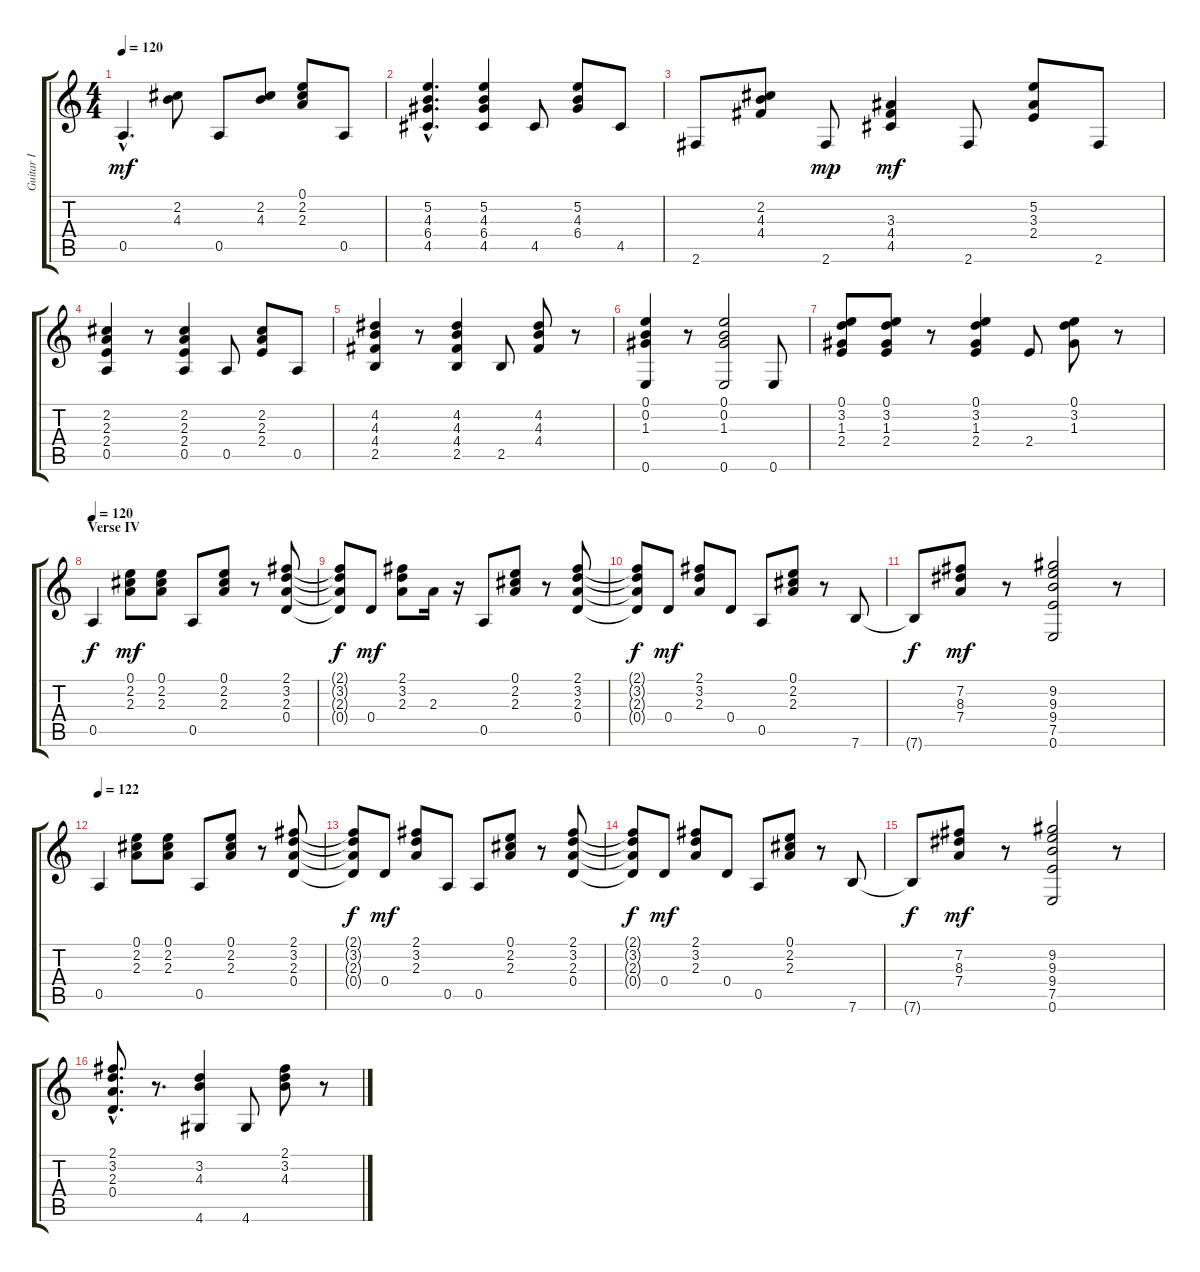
\track ("Guitar I" "Guitar I") {instrument acousticguitarsteel}
\staff {score tabs}
\tuning (E4 B3 G3 D3 A2 E2) {hide}
\ts (4 4)
\tempo 120
\clef g2
\ks c
0.5{hac}.4{d dy mf} (2.2 4.3).8 0.5.8 (2.2 4.3).8 (0.1 2.2 2.3).8 0.5.8 |
(5.2{hac} 4.3{hac} 6.4{hac} 4.5{hac}).4{d} (5.2 4.3 6.4 4.5).4 4.5.8 (5.2 4.3 6.4).8 4.5.8 |
2.6.8 (2.2 4.3 4.4).8 2.6.8{dy mp} (3.3 4.4 4.5).4{dy mf} 2.6.8 (5.2 3.3 2.4).8 2.6.8 |
(2.2 2.3 2.4 0.5).4 r.8 (2.2 2.3 2.4 0.5).4 0.5.8 (2.2 2.3 2.4).8 0.5.8 |
(4.2 4.3 4.4 2.5).4 r.8 (4.2 4.3 4.4 2.5).4 2.5.8 (4.2 4.3 4.4).8 r.8 |
(0.1 0.2 1.3 0.6).4 r.8 (0.1 0.2 1.3 0.6).2 0.6.8 |
(0.1 3.2 1.3 2.4).8 (0.1 3.2 1.3 2.4).8 r.8 (0.1 3.2 1.3 2.4).4 2.4.8 (0.1 3.2 1.3).8 r.8 |
\section ("" "Verse IV")
\tempo 120
0.5.4{dy f volume 12} (0.1 2.2 2.3).8{dy mf} (0.1 2.2 2.3).8 0.5.8 (0.1 2.2 2.3).8 r.8 (2.1 3.2 2.3 0.4).8 |
(2.1{t} 3.2{t} 2.3{t} 0.4{t}).8{dy f} 0.4.8{dy mf} (2.1 3.2 2.3).8 2.3.16 r.16 0.5.8 (0.1 2.2 2.3).8 r.8 (2.1 3.2 2.3 0.4).8 |
(2.1{t} 3.2{t} 2.3{t} 0.4{t}).8{dy f} 0.4.8{dy mf} (2.1 3.2 2.3).8 0.4.8 0.5.8 (0.1 2.2 2.3).8 r.8 7.6.8 |
7.6{t}.8{dy f} (7.2 8.3 7.4).8{dy mf} r.8 (9.2 9.3 9.4 7.5 0.6).2 r.8 |
\tempo 122
0.5.4 (0.1 2.2 2.3).8 (0.1 2.2 2.3).8 0.5.8 (0.1 2.2 2.3).8 r.8 (2.1 3.2 2.3 0.4).8 |
(2.1{t} 3.2{t} 2.3{t} 0.4{t}).8{dy f} 0.4.8{dy mf} (2.1 3.2 2.3).8 0.5.8 0.5.8 (0.1 2.2 2.3).8 r.8 (2.1 3.2 2.3 0.4).8 |
(2.1{t} 3.2{t} 2.3{t} 0.4{t}).8{dy f} 0.4.8{dy mf} (2.1 3.2 2.3).8 0.4.8 0.5.8 (0.1 2.2 2.3).8 r.8 7.6.8 |
7.6{t}.8{dy f} (7.2 8.3 7.4).8{dy mf} r.8 (9.2 9.3 9.4 7.5 0.6).2 r.8 |
(2.1{hac} 3.2{hac} 2.3{hac} 0.4{hac}).8{d} r.8{d} (3.2 4.3 4.6).4 4.6.8 (2.1 3.2 4.3).8 r.8
